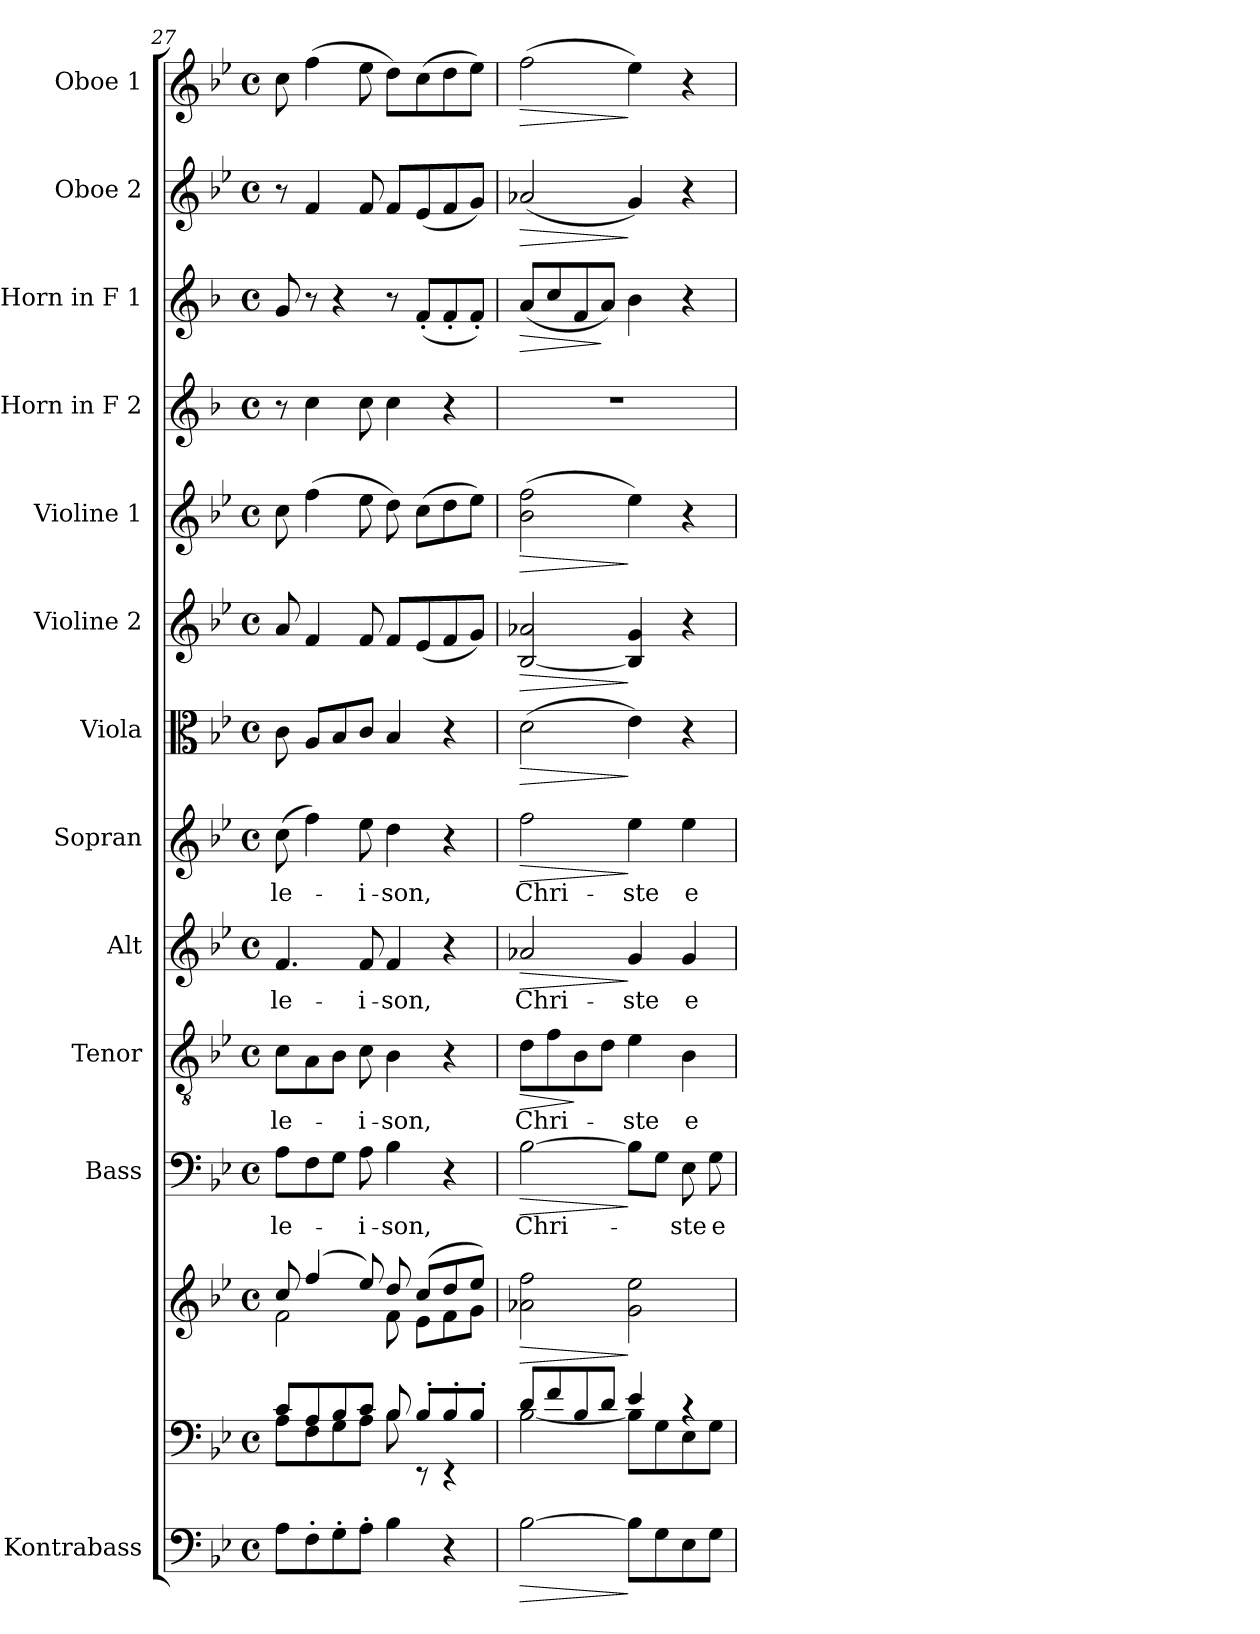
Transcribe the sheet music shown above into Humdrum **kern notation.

**kern	**dynam	**kern	**kern	**dynam	**kern	**text	**dynam	**kern	**text	**dynam	**kern	**text	**dynam	**kern	**text	**dynam	**kern	**dynam	**kern	**dynam	**kern	**dynam	**kern	**kern	**dynam	**kern	**dynam	**kern	**dynam
*part13	*part13	*part12	*part12	*part12	*part11	*part11	*part11	*part10	*part10	*part10	*part9	*part9	*part9	*part8	*part8	*part8	*part7	*part7	*part6	*part6	*part5	*part5	*part4	*part3	*part3	*part2	*part2	*part1	*part1
*staff14	*staff14	*staff13	*staff12	*staff12/13	*staff11	*staff11	*staff11	*staff10	*staff10	*staff10	*staff9	*staff9	*staff9	*staff8	*staff8	*staff8	*staff7	*staff7	*staff6	*staff6	*staff5	*staff5	*staff4	*staff3	*staff3	*staff2	*staff2	*staff1	*staff1
*I"Kontrabass	*	*	*	*	*I"Bass	*	*	*I"Tenor	*	*	*I"Alt	*	*	*I"Sopran	*	*	*I"Viola	*	*I"Violine 2	*	*I"Violine 1	*	*I"Horn in F 2	*I"Horn in F 1	*	*I"Oboe 2	*	*I"Oboe 1	*
*I'Kb.	*	*	*	*	*I'B.	*	*	*I'T.	*	*	*I'A.	*	*	*I'S.	*	*	*I'Vla.	*	*I'Vl. 2	*	*I'Vl. 1	*	*	*	*	*I'Ob. 2	*	*I'Ob. 1	*
*clefF4	*	*clefF4	*clefG2	*	*clefF4	*	*	*clefGv2	*	*	*clefG2	*	*	*clefG2	*	*	*clefC3	*	*clefG2	*	*clefG2	*	*clefG2	*clefG2	*	*clefG2	*	*clefG2	*
*ITrd7c12	*	*	*	*	*	*	*	*	*	*	*	*	*	*	*	*	*	*	*	*	*	*	*ITrd4c7	*ITrd4c7	*	*	*	*	*
*k[b-e-]	*	*k[b-e-]	*k[b-e-]	*	*k[b-e-]	*	*	*k[b-e-]	*	*	*k[b-e-]	*	*	*k[b-e-]	*	*	*k[b-e-]	*	*k[b-e-]	*	*k[b-e-]	*	*k[b-e-]	*k[b-e-]	*	*k[b-e-]	*	*k[b-e-]	*
*B-:	*	*B-:	*B-:	*	*B-:	*	*	*B-:	*	*	*B-:	*	*	*B-:	*	*	*B-:	*	*B-:	*	*B-:	*	*B-:	*B-:	*	*B-:	*	*B-:	*
*M4/4	*	*M4/4	*M4/4	*	*M4/4	*	*	*M4/4	*	*	*M4/4	*	*	*M4/4	*	*	*M4/4	*	*M4/4	*	*M4/4	*	*M4/4	*M4/4	*	*M4/4	*	*M4/4	*
*met(c)	*	*met(c)	*met(c)	*	*met(c)	*	*	*met(c)	*	*	*met(c)	*	*	*met(c)	*	*	*met(c)	*	*met(c)	*	*met(c)	*	*met(c)	*met(c)	*	*met(c)	*	*met(c)	*
=27	=27	=27	=27	=27	=27	=27	=27	=27	=27	=27	=27	=27	=27	=27	=27	=27	=27	=27	=27	=27	=27	=27	=27	=27	=27	=27	=27	=27	=27
*	*	*^	*^	*	*	*	*	*	*	*	*	*	*	*	*	*	*	*	*	*	*	*	*	*	*	*	*	*	*
!	!	!	!	!	!	!	!	!LO:LY:b	!	!	!LO:LY:b	!	!	!LO:LY:b	!	!	!LO:LY:b	!	!	!	!	!	!	!	!	!	!	!	!	!	!
8AA\L	.	8c/L	8A\L	8cc/	2f\	.	8A\L	-le-	.	8c\L	-le-	.	4.f/	-le-	.	(>8cc\	-le-	.	8c\	.	8a/	.	8cc\	.	8r	8c/	.	8r	.	8cc\	.
8FF'>\	.	8A/	8F\	(<4ff/	.	.	8F\	.	.	8A\	.	.	.	.	.	4ff\)	.	.	8A/L	.	4f/	.	(>4ff\	.	4f\	8r	.	4f/	.	(>4ff\	.
8GG'>\	.	8B-/	8G\	.	.	.	8G\J	.	.	8B-\J	.	.	.	.	.	.	.	.	8B-/	.	.	.	.	.	.	4r	.	.	.	.	.
!	!	!	!	!	!	!	!	!LO:LY:b	!	!	!LO:LY:b	!	!	!LO:LY:b	!	!	!LO:LY:b	!	!	!	!	!	!	!	!	!	!	!	!	!	!
8AA'>\J	.	8c/J	8A\J	8ee-/)	.	.	8A\	-i-	.	8c\	-i-	.	8f/	-i-	.	8ee-\	-i-	.	8c/J	.	8f/	.	8ee-\	.	8f\	.	.	8f/	.	8ee-\	.
!	!	!	!	!	!	!	!	!LO:LY:b	!	!	!LO:LY:b	!	!	!LO:LY:b	!	!	!LO:LY:b	!	!	!	!	!	!	!	!	!	!	!	!	!	!
4BB-\	.	8B-/	8B-\	8dd/	8f\	.	4B-\	-son,	.	4B-\	-son,	.	4f/	-son,	.	4dd\	-son,	.	4B-/	.	8f/L	.	8dd\)	.	4f\	8r	.	8f/L	.	8dd\L)	.
.	.	8B-'<!/L	8rEE	(>8cc!/L	8e-!\L	.	.	.	.	.	.	.	.	.	.	.	.	.	.	.	(<8e-/	.	(>8cc\L	.	.	(<8B-'</L	.	(<8e-/	.	(>8cc\	.
4r	.	8B-'<!/	4rEE	8dd!/	8f\	.	4r	.	.	4r	.	.	4r	.	.	4r	.	.	4r	.	8f/	.	8dd\	.	4r	8B-'</	.	8f/	.	8dd\	.
.	.	8B-'<!/J	.	8ee-!/J)	8g\J	.	.	.	.	.	.	.	.	.	.	.	.	.	.	.	8g/J)	.	8ee-\J)	.	.	8B-'</J)	.	8g/J)	.	8ee-\J)	.
=28	=28	=28	=28	=28	=28	=28	=28	=28	=28	=28	=28	=28	=28	=28	=28	=28	=28	=28	=28	=28	=28	=28	=28	=28	=28	=28	=28	=28	=28	=28	=28
!	!LO:HP:b	!	!	!	!	!LO:HP:b	!	!LO:LY:b	!LO:HP:b	!	!LO:LY:b	!LO:HP:b	!	!LO:LY:b	!LO:HP:b	!	!LO:LY:b	!LO:HP:b	!	!LO:HP:b	!	!LO:HP:b	!	!LO:HP:b	!	!	!LO:HP:b	!	!LO:HP:b	!	!LO:HP:b
*	*	*	*	*v	*v	*	*	*	*	*	*	*	*	*	*	*	*	*	*	*	*	*	*	*	*	*	*	*	*	*	*
[2BB-\	>	8d/L	[<2B-\	2a-X\ 2ff\	>	[2B-\	Chri-	>	8d\L	Chri-	>	2a-X/	Chri-	>	2ff\	Chri-	>	(>2d\	>	[2B-/ 2a-X/	>	(>2b-\ 2ff\	>	1r	(<8d/L	>	(<2a-X/	>	(>2ff\	>
.	.	8f/	.	.	.	.	.	.	8f\	.	.	.	.	.	.	.	.	.	.	.	.	.	.	.	8f/	.	.	.	.	.
.	.	8B-/	.	.	.	.	.	.	8B-\	.	]	.	.	.	.	.	.	.	.	.	.	.	.	.	8B-/	.	.	.	.	.
.	.	8d/J	.	.	.	.	.	.	8d\J	.	.	.	.	.	.	.	.	.	.	.	.	.	.	.	8d/J)	]	.	.	.	.
!	!	!	!	!	!	!	!	!	!	!LO:LY:b	!	!	!LO:LY:b	!	!	!LO:LY:b	!	!	!	!	!	!	!	!	!	!	!	!	!	!
8BB-\L]	]	4e-/	8B-\L]	2g\ 2ee-\	]	8B-\L]	.	]	4e-\	-ste	.	4g/	-ste	]	4ee-\	-ste	]	4e-\)	]	4B-/] 4g/	]	4ee-\)	]	.	4e-\	.	4g/)	]	4ee-\)	]
8GG\	.	.	8G\	.	.	8G\J	.	.	.	.	.	.	.	.	.	.	.	.	.	.	.	.	.	.	.	.	.	.	.	.
!	!	!	!	!	!	!	!LO:LY:b	!	!	!LO:LY:b	!	!	!LO:LY:b	!	!	!LO:LY:b	!	!	!	!	!	!	!	!	!	!	!	!	!	!
8EE-\	.	4rc	8E-\	.	.	8E-\	-ste	.	4B-\	e-	.	4g/	e-	.	4ee-\	e-	.	4r	.	4r	.	4r	.	.	4r	.	4r	.	4r	.
!	!	!	!	!	!	!	!LO:LY:b	!	!	!	!	!	!	!	!	!	!	!	!	!	!	!	!	!	!	!	!	!	!	!
8GG\J	.	.	8G\J	.	.	8G\	e-	.	.	.	.	.	.	.	.	.	.	.	.	.	.	.	.	.	.	.	.	.	.	.
*	*	*v	*v	*	*	*	*	*	*	*	*	*	*	*	*	*	*	*	*	*	*	*	*	*	*	*	*	*	*	*
=	=	=	=	=	=	=	=	=	=	=	=	=	=	=	=	=	=	=	=	=	=	=	=	=	=	=	=	=	=
*-	*-	*-	*-	*-	*-	*-	*-	*-	*-	*-	*-	*-	*-	*-	*-	*-	*-	*-	*-	*-	*-	*-	*-	*-	*-	*-	*-	*-	*-
